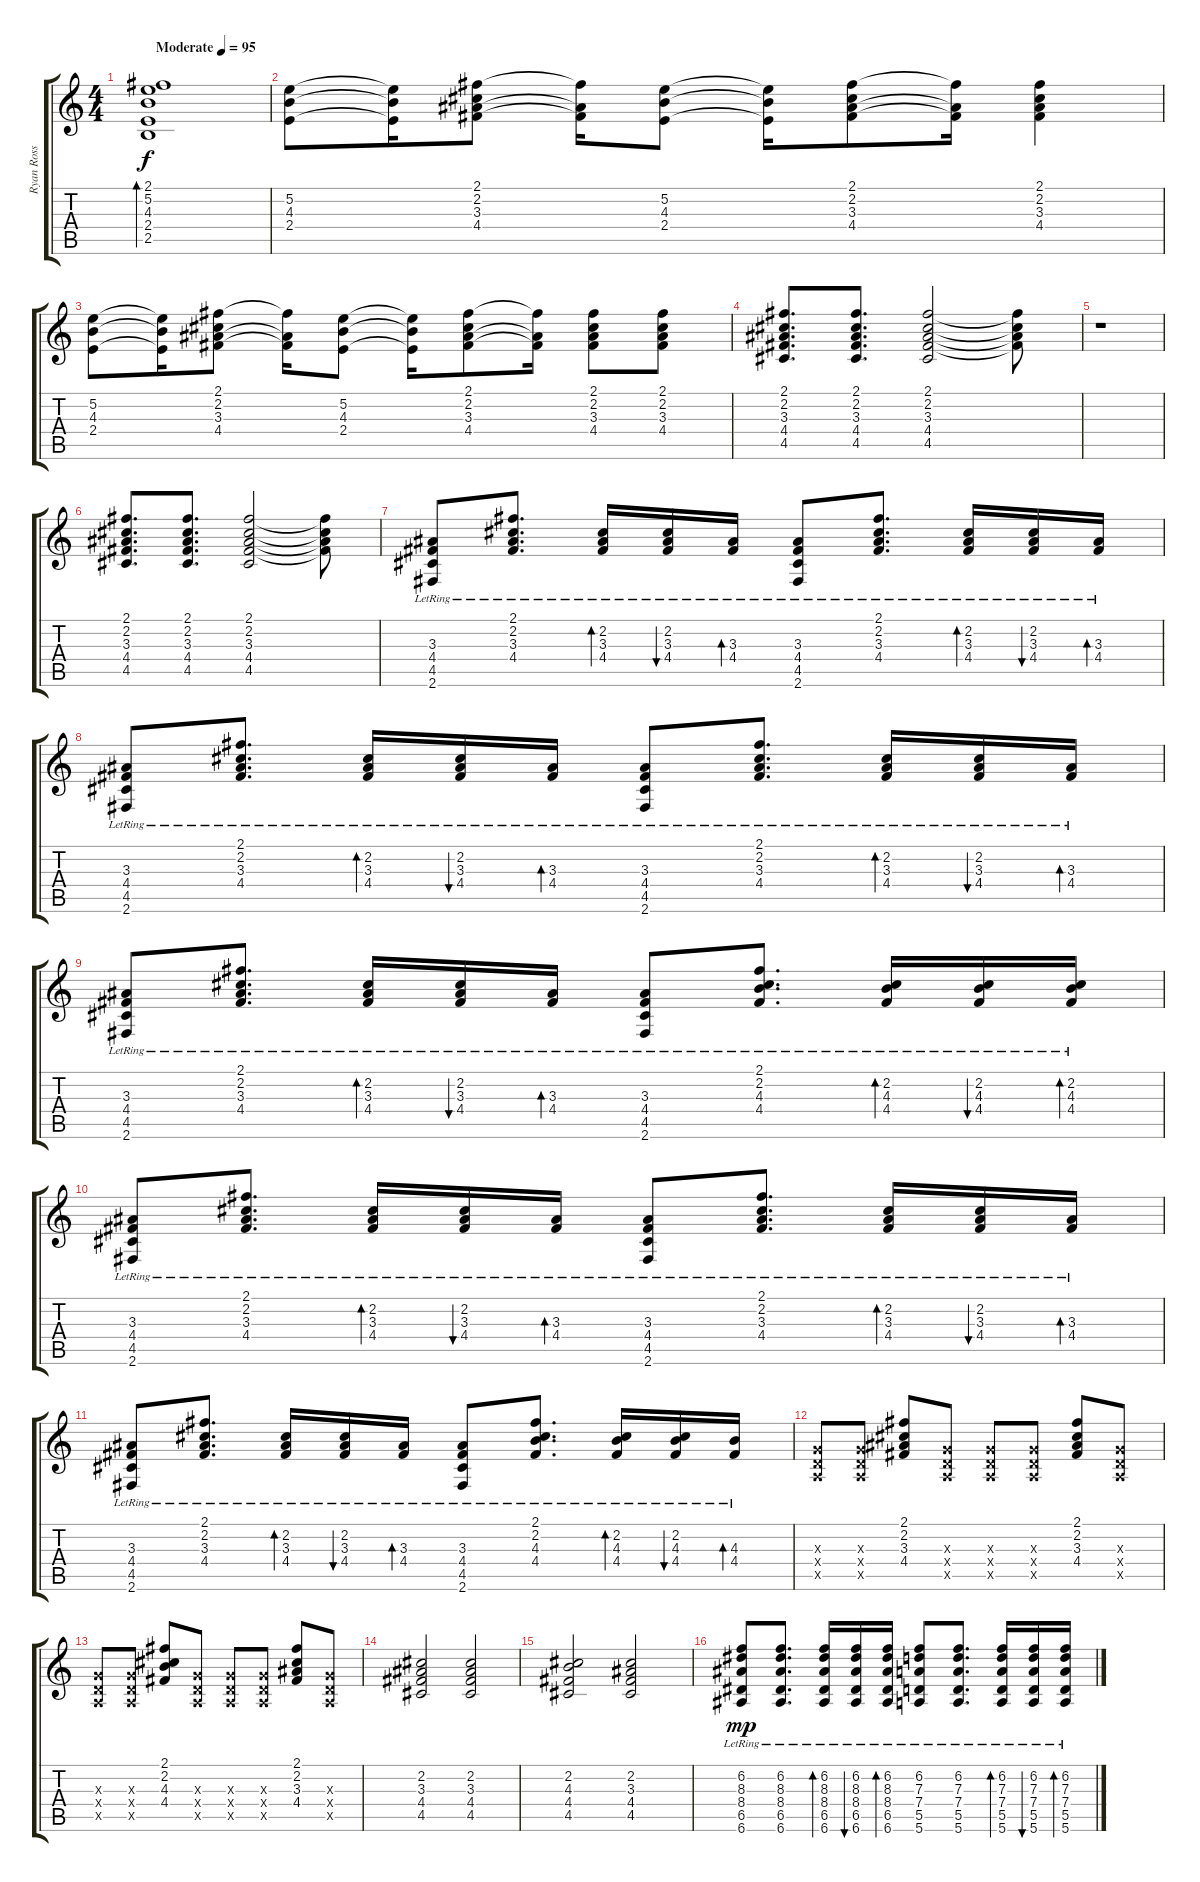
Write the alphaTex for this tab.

\track ("Ryan Ross" "Ryan Ross") {instrument electricguitarclean}
\staff {score tabs}
\tuning (E4 B3 G3 D3 A2 E2) {hide}
\ts (4 4)
\tempo (95 "Moderate")
\clef g2
\ks c
(2.1 5.2 4.3 2.4 2.5).1{bd 240 dy f instrument electricguitarclean} |
(5.2 4.3 2.4).8 (5.2{t} 4.3{t} 2.4{t}).16 (2.1 2.2 3.3 4.4).8 (2.1{t} 3.3{t} 4.4{t}).16 (5.2 4.3 2.4).8 (5.2{t} 4.3{t} 2.4{t}).16 (2.1 2.2 3.3 4.4).8 (2.1{t} 3.3{t} 4.4{t}).16 (2.1 2.2 3.3 4.4).4 |
(5.2 4.3 2.4).8 (5.2{t} 4.3{t} 2.4{t}).16 (2.1 2.2 3.3 4.4).8 (2.1{t} 3.3{t} 4.4{t}).16 (5.2 4.3 2.4).8 (5.2{t} 4.3{t} 2.4{t}).16 (2.1 2.2 3.3 4.4).8 (2.1{t} 3.3{t} 4.4{t}).16 (2.1 2.2 3.3 4.4).8 (2.1 2.2 3.3 4.4).8 |
(2.1 2.2 3.3 4.4 4.5).8{d} (2.1 2.2 3.3 4.4 4.5).8{d} (2.1 2.2 3.3 4.4 4.5).2 (2.1{t} 2.2{t} 3.3{t} 4.4{t}).8 |
r.1 |
(2.1 2.2 3.3 4.4 4.5).8{d} (2.1 2.2 3.3 4.4 4.5).8{d} (2.1 2.2 3.3 4.4 4.5).2 (2.1{t} 2.2{t} 3.3{t} 4.4{t}).8 |
(3.3 4.4 4.5{lr} 2.6).8{instrument acousticguitarsteel} (2.1 2.2{lr} 3.3{lr} 4.4{lr}).8{d} (2.2{lr} 3.3{lr} 4.4{lr}).16{bd 60} (2.2{lr} 3.3{lr} 4.4{lr}).16{bu 60} (3.3{lr} 4.4{lr}).16{bd 60} (3.3 4.4 4.5{lr} 2.6).8 (2.1 2.2{lr} 3.3{lr} 4.4{lr}).8{d} (2.2{lr} 3.3{lr} 4.4{lr}).16{bd 60} (2.2{lr} 3.3{lr} 4.4{lr}).16{bu 60} (3.3{lr} 4.4{lr}).16{bd 60} |
(3.3 4.4 4.5{lr} 2.6).8 (2.1 2.2{lr} 3.3{lr} 4.4{lr}).8{d} (2.2{lr} 3.3{lr} 4.4{lr}).16{bd 60} (2.2{lr} 3.3{lr} 4.4{lr}).16{bu 60} (3.3{lr} 4.4{lr}).16{bd 60} (3.3 4.4 4.5{lr} 2.6).8 (2.1 2.2{lr} 3.3{lr} 4.4{lr}).8{d} (2.2{lr} 3.3{lr} 4.4{lr}).16{bd 60} (2.2{lr} 3.3{lr} 4.4{lr}).16{bu 60} (3.3{lr} 4.4{lr}).16{bd 60} |
(3.3 4.4 4.5{lr} 2.6).8 (2.1 2.2{lr} 3.3{lr} 4.4{lr}).8{d} (2.2{lr} 3.3{lr} 4.4{lr}).16{bd 60} (2.2{lr} 3.3{lr} 4.4{lr}).16{bu 60} (3.3{lr} 4.4{lr}).16{bd 60} (3.3 4.4 4.5{lr} 2.6).8 (2.1 2.2{lr} 4.3{lr} 4.4{lr}).8{d} (2.2{lr} 4.3{lr} 4.4{lr}).16{bd 60} (2.2{lr} 4.3{lr} 4.4{lr}).16{bu 60} (2.2 4.3{lr} 4.4{lr}).16{bd 60} |
(3.3 4.4 4.5{lr} 2.6).8 (2.1 2.2{lr} 3.3{lr} 4.4{lr}).8{d} (2.2{lr} 3.3{lr} 4.4{lr}).16{bd 60} (2.2{lr} 3.3{lr} 4.4{lr}).16{bu 60} (3.3{lr} 4.4{lr}).16{bd 60} (3.3 4.4 4.5{lr} 2.6).8 (2.1 2.2{lr} 3.3{lr} 4.4{lr}).8{d} (2.2{lr} 3.3{lr} 4.4{lr}).16{bd 60} (2.2{lr} 3.3{lr} 4.4{lr}).16{bu 60} (3.3{lr} 4.4{lr}).16{bd 60} |
(3.3 4.4 4.5{lr} 2.6).8 (2.1 2.2{lr} 3.3{lr} 4.4{lr}).8{d} (2.2{lr} 3.3{lr} 4.4{lr}).16{bd 60} (2.2{lr} 3.3{lr} 4.4{lr}).16{bu 60} (3.3{lr} 4.4{lr}).16{bd 60} (3.3 4.4 4.5{lr} 2.6).8 (2.1 2.2{lr} 4.3{lr} 4.4{lr}).8{d} (2.2{lr} 4.3{lr} 4.4{lr}).16{bd 60} (2.2{lr} 4.3{lr} 4.4{lr}).16{bu 60} (4.3{lr} 4.4{lr}).16{bd 60} |
(0.3{x} 0.4{x} 0.5{x}).8{instrument electricguitarclean} (0.3{x} 0.4{x} 0.5{x}).8 (2.1 2.2 3.3 4.4).8 (0.3{x} 0.4{x} 0.5{x}).8 (0.3{x} 0.4{x} 0.5{x}).8 (0.3{x} 0.4{x} 0.5{x}).8 (2.1 2.2 3.3 4.4).8 (0.3{x} 0.4{x} 0.5{x}).8 |
(0.3{x} 0.4{x} 0.5{x}).8 (0.3{x} 0.4{x} 0.5{x}).8 (2.1 2.2 4.3 4.4).8 (0.3{x} 0.4{x} 0.5{x}).8 (0.3{x} 0.4{x} 0.5{x}).8 (0.3{x} 0.4{x} 0.5{x}).8 (2.1 2.2 3.3 4.4).8 (0.3{x} 0.4{x} 0.5{x}).8 |
(2.2 3.3 4.4 4.5).2 (2.2 3.3 4.4 4.5).2 |
(2.2 4.3 4.4 4.5).2 (2.2 3.3 4.4 4.5).2 |
(6.2 8.3 8.4 6.5{lr} 6.6).8{dy mp} (6.2{lr} 8.3{lr} 8.4{lr} 6.5 6.6).8{d} (6.2{lr} 8.3{lr} 8.4{lr} 6.5 6.6).16{bd 60} (6.2{lr} 8.3{lr} 8.4{lr} 6.5 6.6).16{bu 60} (6.2 8.3{lr} 8.4{lr} 6.5 6.6).16{bd 60} (6.2 7.3 7.4 5.5{lr} 5.6).8 (6.2{lr} 7.3{lr} 7.4{lr} 5.5 5.6).8{d} (6.2{lr} 7.3{lr} 7.4{lr} 5.5 5.6).16{bd 60} (6.2{lr} 7.3{lr} 7.4{lr} 5.5 5.6).16{bu 60} (6.2 7.3{lr} 7.4{lr} 5.5 5.6).16{bd 60}
